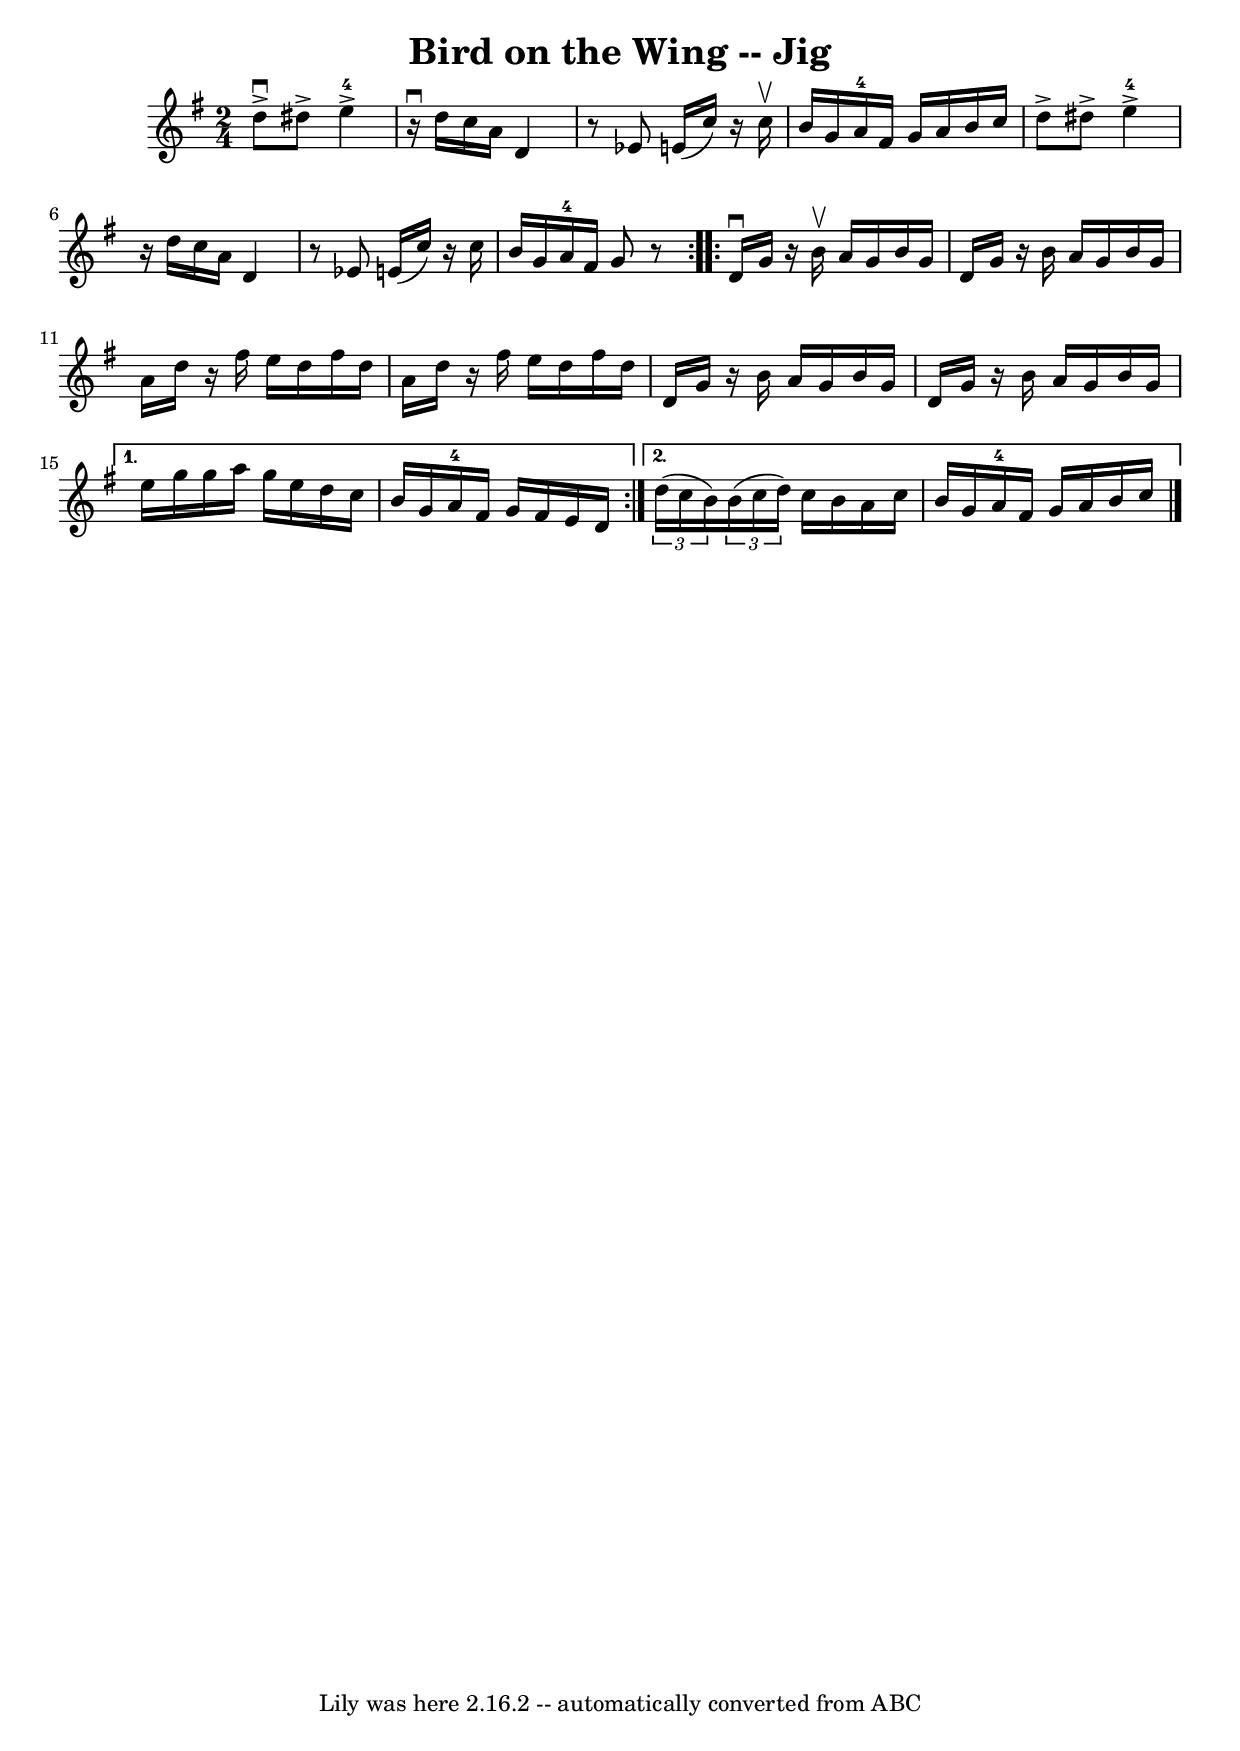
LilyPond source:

\version "2.16.2"
\include "Mammoth.ily"
\header {
  %% book = "Ryan's Mammoth Collection"
  crossRefNumber = "1"
  footnotes = "\\\\117 661"
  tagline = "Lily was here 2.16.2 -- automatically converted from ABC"
  title = "Bird on the Wing -- Jig"

}
voicedefault =  {



  \repeat volta 2 {

    \time 2/4 
    \key g \major
    d''8^\downbow^\accent dis''8^\accent e''4-4^\accent   |
    r16^\downbow d''16 c''16 a'16 d'4     |
    r8 ees'8 e'!16 (c''16)   r16 c''16^\upbow   |
    
    b'16 g'16 a'16-4 fis'16 g'16 a'16 b'16 c''16    |
    
    d''8^\accent dis''8^\accent e''4-4^\accent   |
    r16 
    d''16 c''16 a'16 d'4    |
    r8 ees'8 e'!16 (c''16)   
    r16 c''16    |
    b'16 g'16 a'16-4 fis'16 g'8    r8   
  }   
  
  \repeat volta 2 {
    d'16^\downbow g'16    r16 b'16^\upbow a'16 g'16  
    b'16 g'16    |
    d'16 g'16    r16 b'16 a'16 g'16 b'16   
    g'16    |
    a'16 d''16    r16 fis''16 e''16 d''16 fis''16   
    d''16    |
    a'16 d''16    r16 fis''16 e''16 d''16 fis''16  
    d''16    |
    d'16 g'16    r16 b'16 a'16 g'16 b'16    
    g'16    |
    d'16 g'16    r16 b'16 a'16 g'16 b'16 g'16    

  } \alternative{{ e''16 g''16 g''16 a''16 g''16 e''16 d''16  
		   c''16    |
		   b'16 g'16 a'16-4 fis'16 g'16 fis'16    
		   e'16 d'16    
		 } {   \times 2/3 { d''16 (c''16 b'16) 
				  }   
		       \times 2/3 { b'16 (c''16 d''16) 
				  } c''16 b'16 a'16 c''16   
		       |
		       b'16 g'16 a'16-4 fis'16 g'16 a'16 b'16    
		       c''16      \bar "|."   
		     }
	       }

}

\score{
  <<

    \context Staff="default"
    {
      \voicedefault 
      
    }

  >>
  \layout {
    
  }
  \midi {
  }

}
